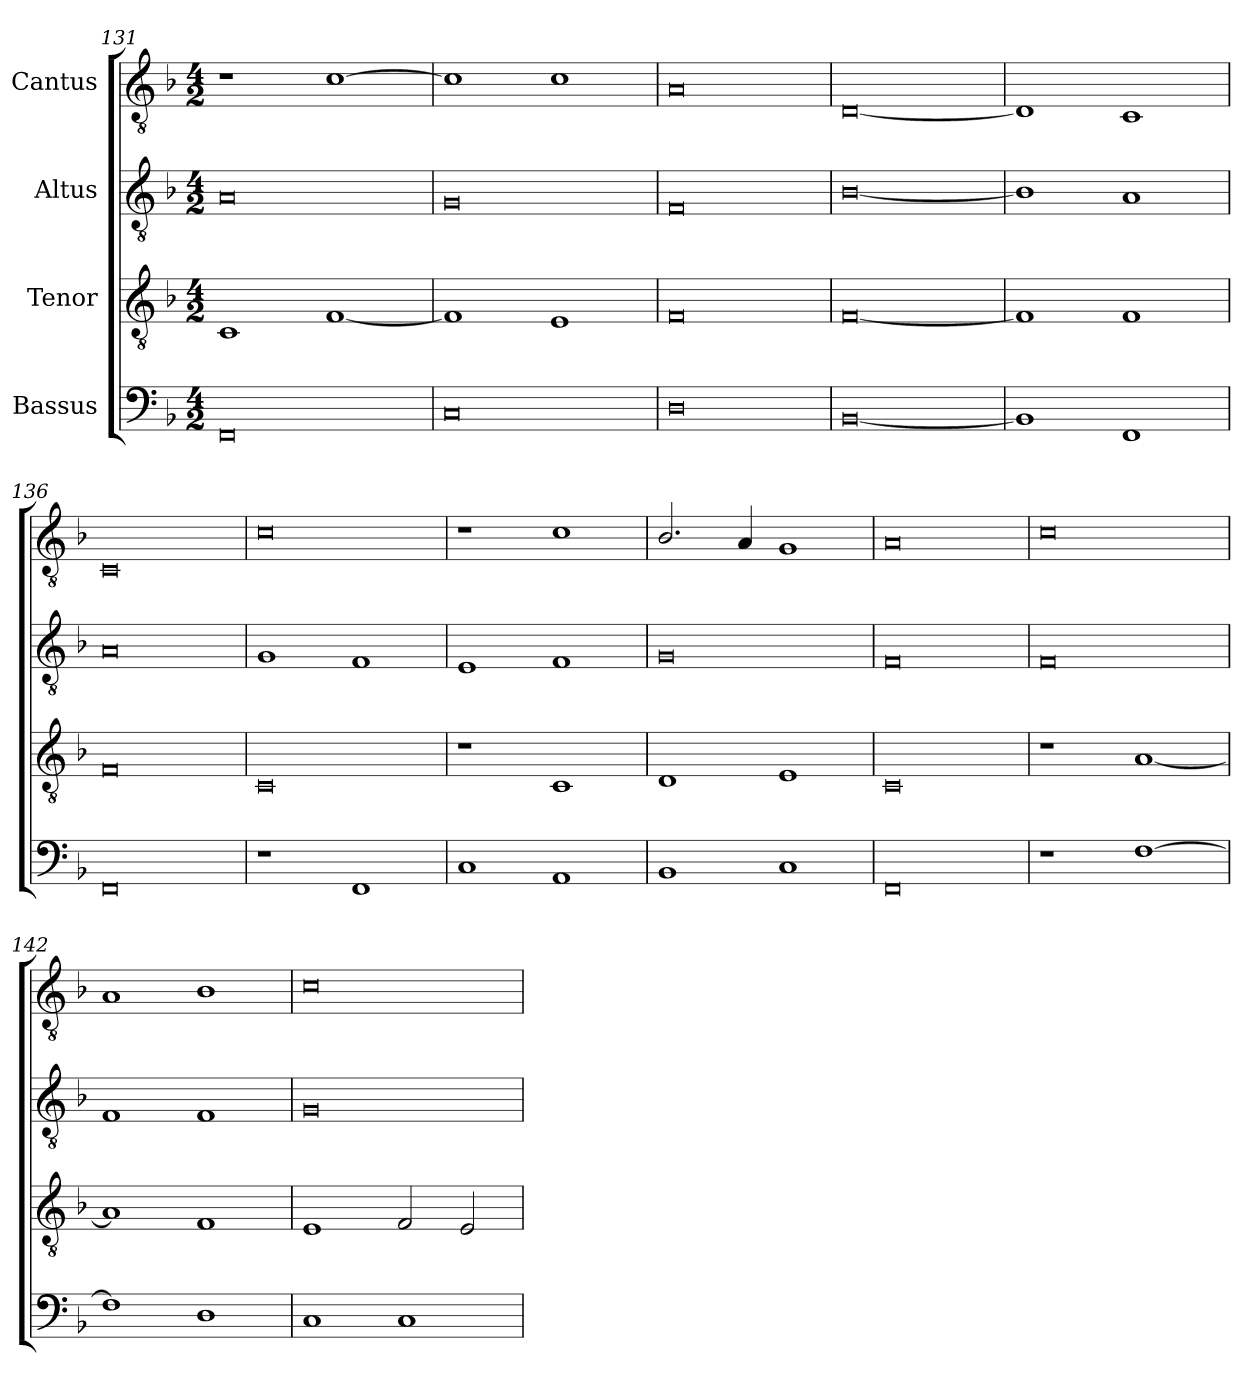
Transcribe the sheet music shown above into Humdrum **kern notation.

**kern	**kern	**kern	**kern
*part4	*part3	*part2	*part1
*staff4	*staff3	*staff2	*staff1
*I"Bassus	*I"Tenor	*I"Altus	*I"Cantus
*clefF4	*clefGv2	*clefGv2	*clefGv2
*k[b-]	*k[b-]	*k[b-]	*k[b-]
*M4/2	*M4/2	*M4/2	*M4/2
=131	=131	=131	=131
0FF/	1C/	0A/	1r
.	[1F/	.	[1c\
=132	=132	=132	=132
0C/	1F/]	0G/	1c\]
.	1E/	.	1c\
=133	=133	=133	=133
0D/	0F/	0F/	0A/
=134	=134	=134	=134
[0BB-/	[0F/	[0B-/	[0D/
=135	=135	=135	=135
1BB-/]	1F/]	1B-/]	1D/]
1FF/	1F/	1A/	1C/
=136	=136	=136	=136
0FF/	0F/	0A/	0C/
=137	=137	=137	=137
1r	0C/	1G/	0c\
1FF/	.	1F/	.
=138	=138	=138	=138
1C/	1r	1E/	1r
1AA/	1C/	1F/	1c\
=139	=139	=139	=139
1BB-/	1D/	0G/	2.B-/
.	.	.	4A/
1C/	1E/	.	1G/
=140	=140	=140	=140
0FF/	0C/	0F/	0A/
=141	=141	=141	=141
1r	1r	0F/	0c\
[1F\	[1A/	.	.
=142	=142	=142	=142
1F\]	1A/]	1F/	1A/
1D/	1F/	1F/	1B-/
=143	=143	=143	=143
1C/	1E/	0G/	0c\
1C/	2F/	.	.
.	2E/	.	.
=	=	=	=
*-	*-	*-	*-
